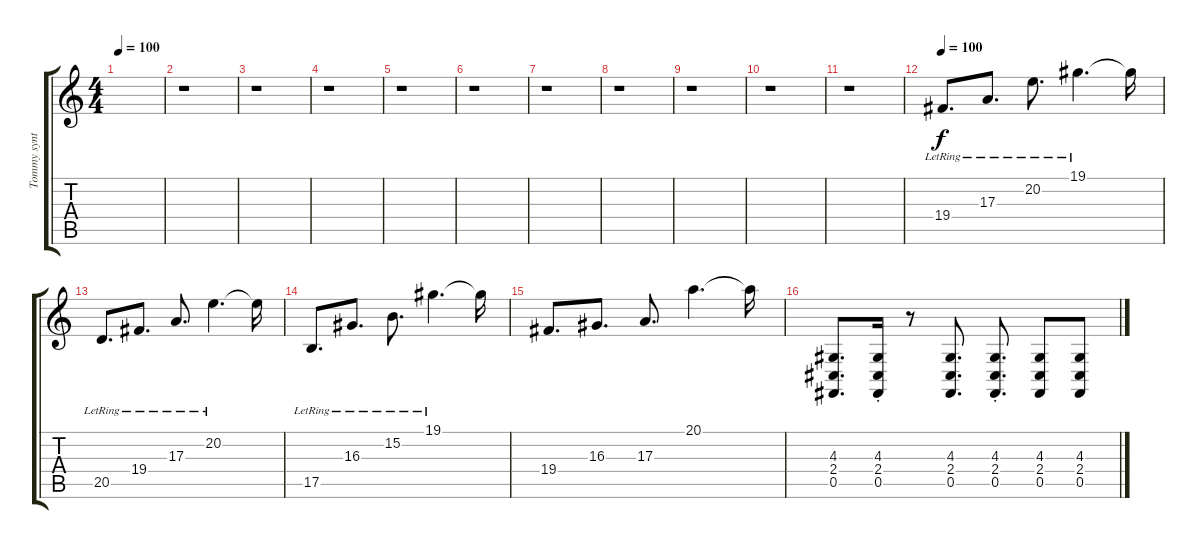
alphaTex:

\track ("Tommy synth" "Tommy synt") {instrument lead2sawtooth}
\staff {score tabs}
\tuning (Db4 Ab3 E3 B2 Gb2 Db2) {hide}
\ts (4 4)
\tempo 100
\clef g2
\ks c
|
r.1 |
r.1 |
r.1 |
r.1 |
r.1 |
r.1 |
r.1 |
r.1 |
r.1 |
r.1 |
\tempo 100
19.4{lr}.8{d} 17.3{lr}.8{d} 20.2{lr}.8{d} 19.1{lr}.4{d} 19.1{t}.16 |
20.5{lr}.8{d} 19.4{lr}.8{d} 17.3{lr}.8{d} 20.2{lr}.4{d} 20.2{t}.16 |
17.5{lr}.8{d} 16.3{lr}.8{d} 15.2{lr}.8{d} 19.1{lr}.4{d} 19.1{t}.16 |
19.4.8{d} 16.3.8{d} 17.3.8{d} 20.1.4{d} 20.1{t}.16 |
(4.3 2.4 0.5).8{d volume 13 instrument lead1square} (4.3 2.4{st} 0.5{st}).16 r.8 (4.3 2.4 0.5).8{d} (4.3{st} 2.4{st} 0.5{st}).8{d} (4.3 2.4 0.5).8 (4.3 2.4 0.5).8
